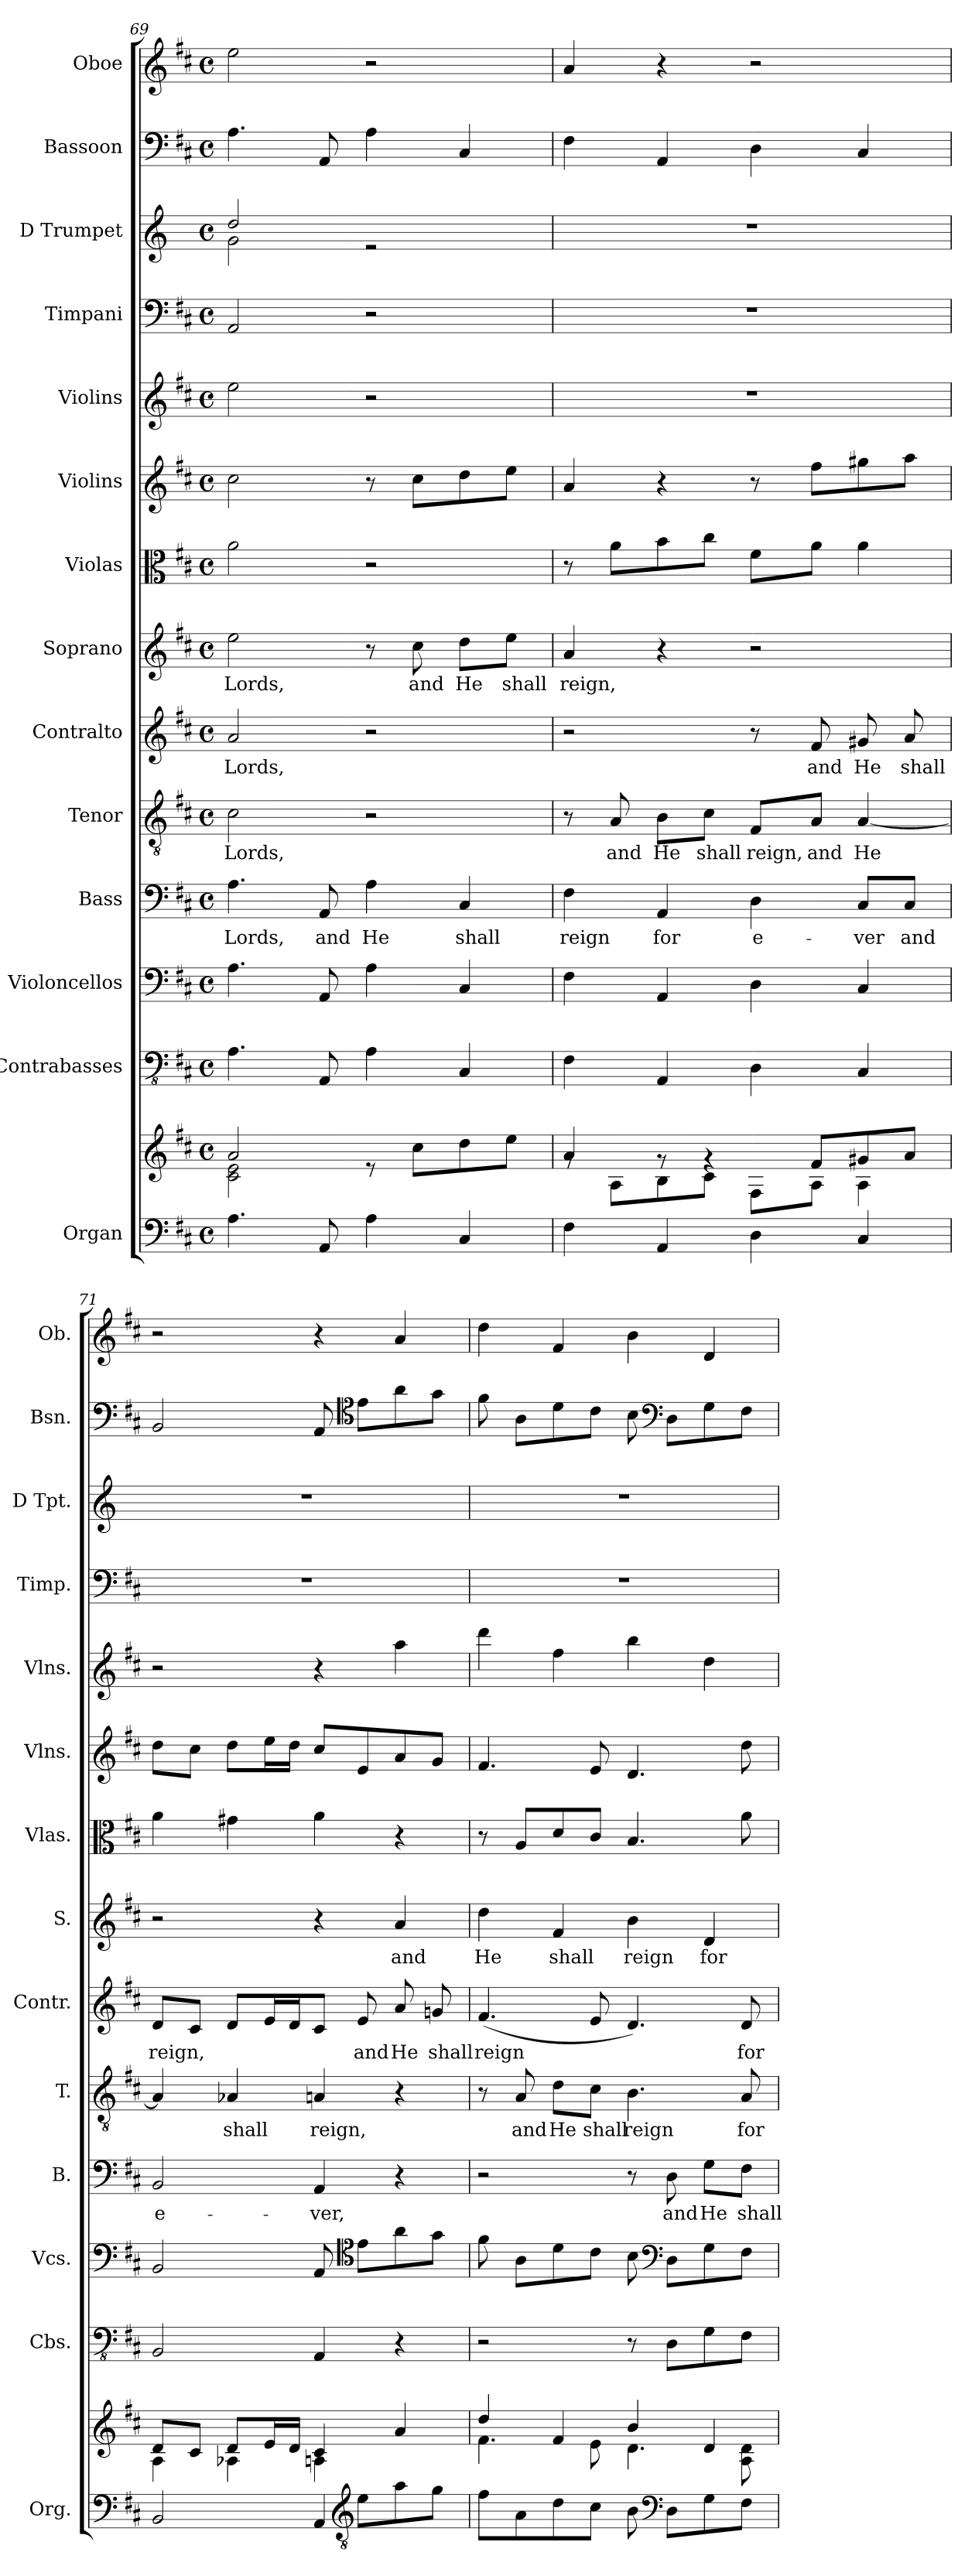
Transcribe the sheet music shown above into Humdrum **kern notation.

**kern	**kern	**kern	**kern	**kern	**text	**kern	**text	**kern	**text	**kern	**text	**kern	**kern	**kern	**kern	**kern	**kern	**kern
*part14	*part14	*part13	*part12	*part11	*part11	*part10	*part10	*part9	*part9	*part8	*part8	*part7	*part6	*part5	*part4	*part3	*part2	*part1
*staff15	*staff14	*staff13	*staff12	*staff11	*staff11	*staff10	*staff10	*staff9	*staff9	*staff8	*staff8	*staff7	*staff6	*staff5	*staff4	*staff3	*staff2	*staff1
*I"Organ	*	*I"Contrabasses	*I"Violoncellos	*I"Bass	*	*I"Tenor	*	*I"Contralto	*	*I"Soprano	*	*I"Violas	*I"Violins	*I"Violins	*I"Timpani	*I"D Trumpet	*I"Bassoon	*I"Oboe
*I'Org.	*	*I'Cbs.	*I'Vcs.	*I'B.	*	*I'T.	*	*I'Contr.	*	*I'S.	*	*I'Vlas.	*I'Vlns.	*I'Vlns.	*I'Timp.	*I'D Tpt.	*I'Bsn.	*I'Ob.
*clefF4	*clefG2	*clefFv4	*clefF4	*clefF4	*	*clefGv2	*	*clefG2	*	*clefG2	*	*clefC3	*clefG2	*clefG2	*clefF4	*clefG2	*clefF4	*clefG2
*	*	*	*	*	*	*	*	*	*	*	*	*	*	*	*	*ITrd-1c-2	*	*
*k[f#c#]	*k[f#c#]	*k[f#c#]	*k[f#c#]	*k[f#c#]	*	*k[f#c#]	*	*k[f#c#]	*	*k[f#c#]	*	*k[f#c#]	*k[f#c#]	*k[f#c#]	*k[f#c#]	*k[f#c#]	*k[f#c#]	*k[f#c#]
*M4/4	*M4/4	*M4/4	*M4/4	*M4/4	*	*M4/4	*	*M4/4	*	*M4/4	*	*M4/4	*M4/4	*M4/4	*M4/4	*M4/4	*M4/4	*M4/4
*met(c)	*met(c)	*met(c)	*met(c)	*met(c)	*	*met(c)	*	*met(c)	*	*met(c)	*	*met(c)	*met(c)	*met(c)	*met(c)	*met(c)	*met(c)	*met(c)
=69	=69	=69	=69	=69	=69	=69	=69	=69	=69	=69	=69	=69	=69	=69	=69	=69	=69	=69
*	*^	*	*	*	*	*	*	*	*	*	*	*	*	*	*	*^	*	*
4.A\	2a/	2c#\ 2e\	4.AA\	4.A\	4.A\	Lords,	2c#\	Lords,	2a/	Lords,	2ee\	Lords,	2a\	2cc#\	2ee\	2AA/	2ee/	2a\	4.A\	2ee\
8AA/	.	.	8AAA/	8AA/	8AA/	and	.	.	.	.	.	.	.	.	.	.	.	.	8AA/	.
4A\	8re	2ryy	4AA\	4A\	4A\	He	2r	.	2r	.	8r	.	2r	8r	2r	2r	2re	2ryy	4A\	2r
.	8cc#\L	.	.	.	.	.	.	.	.	.	8cc#\	and	.	8cc#\L	.	.	.	.	.	.
4C#/	8dd\	.	4CC#/	4C#/	4C#/	shall	.	.	.	.	8dd\L	He	.	8dd\	.	.	.	.	4C#/	.
.	8ee\J	.	.	.	.	.	.	.	.	.	8ee\J	shall	.	8ee\J	.	.	.	.	.	.
*	*	*	*	*	*	*	*	*	*	*	*	*	*	*	*	*	*v	*v	*	*
!!LO:PB:g=z
=70	=70	=70	=70	=70	=70	=70	=70	=70	=70	=70	=70	=70	=70	=70	=70	=70	=70	=70	=70
4F#\	4a/	8rg	4FF#\	4F#\	4F#\	reign	8r	.	2r	.	4a/	reign,	8r	4a/	1r	1r	1r	4F#\	4a/
.	.	8A\L	.	.	.	.	8A/	and	.	.	.	.	8a\L	.	.	.	.	.	.
4AA/	8rg	8B\	4AAA/	4AA/	4AA/	for	8B\L	He	.	.	4r	.	8b\	4r	.	.	.	4AA/	4r
.	4rg	8c#\J	.	.	.	.	8c#\J	shall	.	.	.	.	8cc#\J	.	.	.	.	.	.
4D\	.	8F#\L	4DD\	4D\	4D\	e-	8F#/L	reign,	8r	.	2r	.	8f#\L	8r	.	.	.	4D\	2r
.	8f#/L	8A\J	.	.	.	.	8A/J	and	8f#/	and	.	.	8a\J	8ff#\L	.	.	.	.	.
4C#/	8g#X/	4A\	4CC#/	4C#/	8C#/L	-ver	[4A/	He	8g#X/	He	.	.	4a\	8gg#X\	.	.	.	4C#/	.
.	8a/J	.	.	.	8C#/J	and	.	.	8a/	shall	.	.	.	8aa\J	.	.	.	.	.
=71	=71	=71	=71	=71	=71	=71	=71	=71	=71	=71	=71	=71	=71	=71	=71	=71	=71	=71	=71
*^	*	*	*	*	*	*	*	*	*	*	*	*	*	*	*	*	*	*	*
2BB/	2ryy	8d/L	4A\	2BBB/	2BB/	2BB/	e-	4A/]	.	8d/L	reign,	2r	.	4a\	8dd\L	2r	1r	1r	2BB/	2r
.	.	8c#/J	.	.	.	.	.	.	.	8c#/J	.	.	.	.	8cc#\J	.	.	.	.	.
.	.	8d/L	4A-X\	.	.	.	.	4A-X/	shall	8d/L	.	.	.	4g#X\	8dd\L	.	.	.	.	.
.	.	16e/L	.	.	.	.	.	.	.	16e/L	.	.	.	.	16ee\L	.	.	.	.	.
.	.	16d/JJ	.	.	.	.	.	.	.	16d/J	.	.	.	.	16dd\JJ	.	.	.	.	.
8ryy	4AA/	4c#/	4An\	4AAA/	8AA/	4AA/	-ver,	4An/	reign,	8c#/J	.	4r	.	4a\	8cc#/L	4r	.	.	8AA/	4r
*clefGv2	*	*	*	*	*clefC4	*	*	*	*	*	*	*	*	*	*	*	*	*	*clefC4	*
8e\L	.	.	.	.	8e\L	.	.	.	.	8e/	and	.	.	.	8e/	.	.	.	8e\L	.
8a\	4ryy	4a/	4ryy	4r	8a\	4r	.	4r	.	8a/	He	4a/	and	4r	8a/	4aa\	.	.	8a\	4a/
8g\J	.	.	.	.	8g\J	.	.	.	.	8gn/	shall	.	.	.	8g/J	.	.	.	8g\J	.
*v	*v	*	*	*	*	*	*	*	*	*	*	*	*	*	*	*	*	*	*	*
=72	=72	=72	=72	=72	=72	=72	=72	=72	=72	=72	=72	=72	=72	=72	=72	=72	=72	=72	=72
8f#\L	4dd/	4.f#\	2r	8f#\	2r	.	8r	.	(4.f#/	reign	4dd\	He	8r	4.f#/	4ddd\	1r	1r	8f#\	4dd\
8A\	.	.	.	8A\L	.	.	8A/	and	.	.	.	.	8A/L	.	.	.	.	8A\L	.
8d\	4f#/	.	.	8d\	.	.	8d\L	He	.	.	4f#/	shall	8d/	.	4ff#\	.	.	8d\	4f#/
8c#\J	.	8e\	.	8c#\J	.	.	8c#\J	shall	8e/	.	.	.	8c#/J	8e/	.	.	.	8c#\J	.
8B\	4b/	4.d\	8r	8B\	8r	.	4.B\	reign	4.d/)	.	4b\	reign	4.B/	4.d/	4bb\	.	.	8B\	4b\
*clefF4	*	*	*	*clefF4	*	*	*	*	*	*	*	*	*	*	*	*	*	*clefF4	*
8D\L	.	.	8DD\L	8D\L	8D\	and	.	.	.	.	.	.	.	.	.	.	.	8D\L	.
8G\	4d/	.	8GG\	8G\	8G\L	He	.	.	.	.	4d/	for	.	.	4dd\	.	.	8G\	4d/
8F#\J	.	8A\ 8d\	8FF#\J	8F#\J	8F#\J	shall	8A/	for	8d/	for	.	.	8a\	8dd\	.	.	.	8F#\J	.
*	*v	*v	*	*	*	*	*	*	*	*	*	*	*	*	*	*	*	*	*
=	=	=	=	=	=	=	=	=	=	=	=	=	=	=	=	=	=	=
*-	*-	*-	*-	*-	*-	*-	*-	*-	*-	*-	*-	*-	*-	*-	*-	*-	*-	*-
